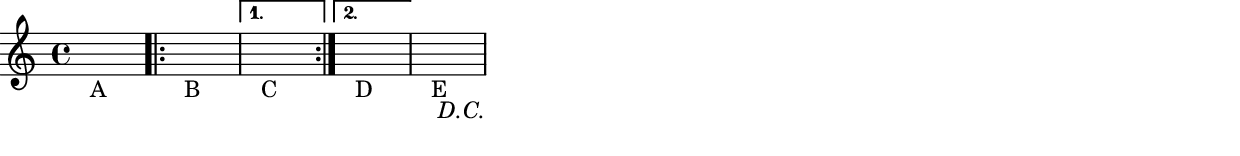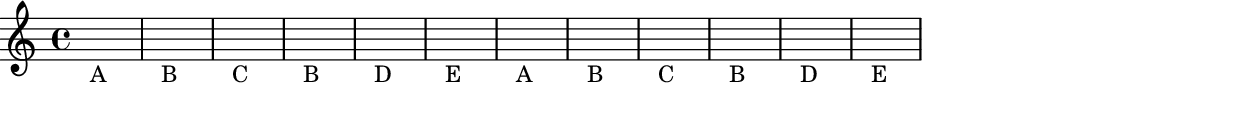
%% Generated by lilypond-book
%% Options: [exampleindent=10.16\mm,indent=0\mm,line-width=160\mm,paper-height=845.047\pt,paper-width=597.508\pt,papersize='(cons (* 597.508 pt) (* 845.047 pt))]
\include "lilypond-book-preamble.ly"


% ****************************************************************
% Start cut-&-pastable-section
% ****************************************************************

#(ly:set-option 'eps-box-padding 3.000000)



\paper {
  #(set-paper-size '(cons (* 597.508 pt) (* 845.047 pt)))
  indent = 0\mm
  line-width = 160\mm
  % offset the left padding, also add 1mm as lilypond creates cropped
  % images with a little space on the right
  line-width = #(- line-width (* mm  3.000000) (* mm 1))
}

\layout {
  
}




% ****************************************************************
% ly snippet:
% ****************************************************************
\sourcefilename "/lilypond-2.25.16/input/regression/repeat-volta-in-segno-middle.ly"
\sourcefileline 0
\version "2.23.6"

#(ly:set-option 'warning-as-error #t)

\header {
  texidoc="This tests a @code{\\repeat volta} inside and in the middle
of a @code{\\repeat segno}.  The music unfolds to ABCBDE ABCBDE."
}

piece = \new Voice \fixed c' {
  \repeat segno 2 {
    s1_"A"
    \repeat volta 2 {
      s1_"B"
      \alternative {
        s1_"C"
        s1_"D"
      }
    }
    s1_"E"
  }
}

\new Score { \piece }
\new Score { \unfoldRepeats \piece }



% ****************************************************************
% end ly snippet
% ****************************************************************
